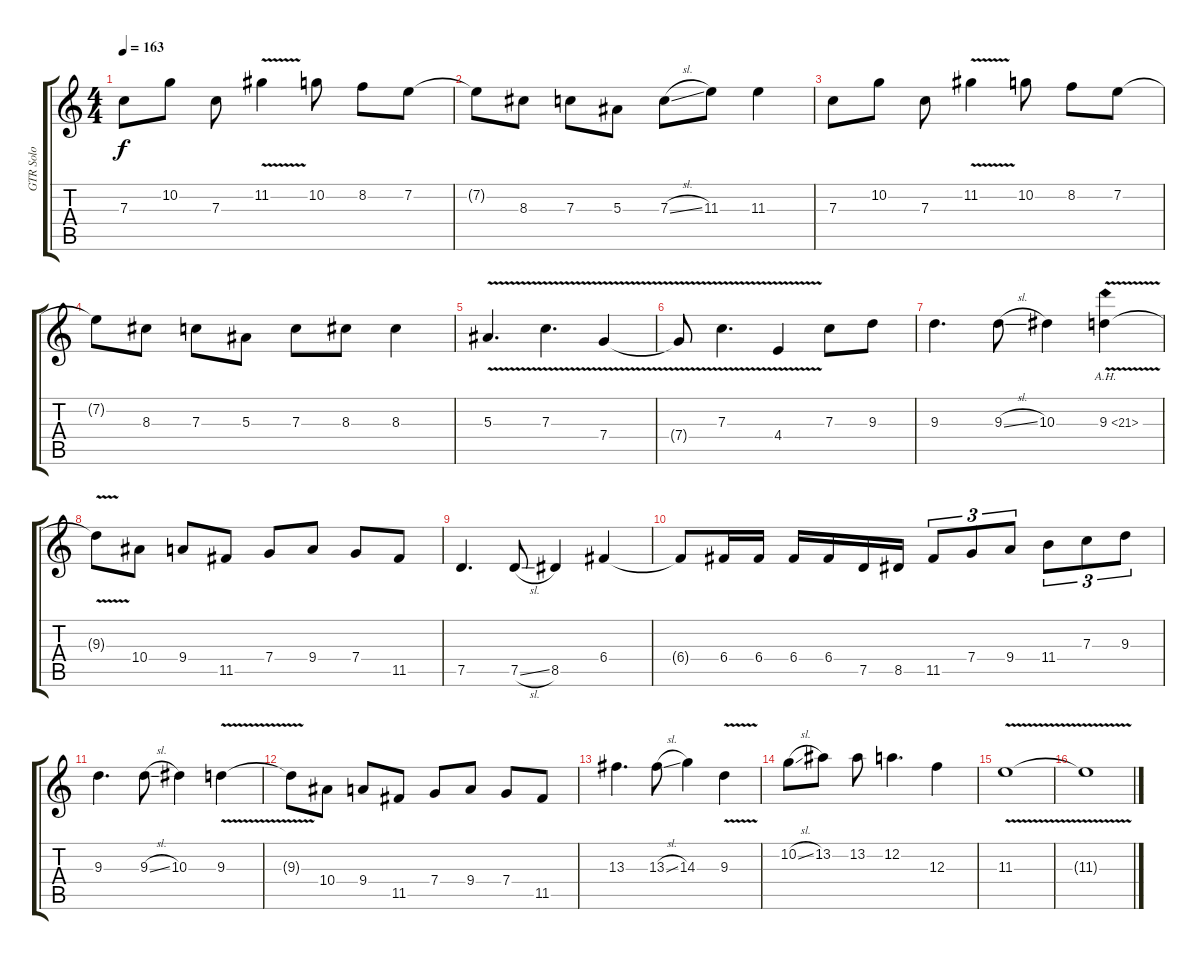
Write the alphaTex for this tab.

\track ("GTR Solo" "GTR Solo") {instrument distortionguitar}
\staff {score tabs}
\tuning (D4 A3 F3 C3 G2 C2) {hide}
\ts (4 4)
\tempo 163
\clef g2
\ks c
7.3.8{dy f} 10.2.8 7.3.8 11.2{v}.4 10.2.8 8.2.8 7.2.8 |
7.2{t}.8 8.3.8 7.3.8 5.3.8 7.3{sl}.8 11.3.8 11.3.4 |
7.3.8 10.2.8 7.3.8 11.2{v}.4 10.2.8 8.2.8 7.2.8 |
7.2{t}.8 8.3.8 7.3.8 5.3.8 7.3.8 8.3.8 8.3.4 |
5.3{v}.4{d} 7.3{v}.4{d} 7.4{v}.4 |
7.4{t}.8 7.3{v}.4{d} 4.4{v}.4 7.3.8 9.3.8 |
9.3.4{d} 9.3{sl}.8 10.3.4 9.3{ah 12 v}.4 |
9.3{t}.8 10.4.8 9.4.8 11.5.8 7.4.8 9.4.8 7.4.8 11.5.8 |
7.5.4{d} 7.5{sl}.8 8.5.4 6.4.4 |
6.4{t}.8 6.4.16 6.4.16 6.4.16 6.4.16 7.5.16 8.5.16 11.5.8{tu (3 2)} 7.4.8{tu (3 2)} 9.4.8{tu (3 2)} 11.4.8{tu (3 2)} 7.3.8{tu (3 2)} 9.3.8{tu (3 2)} |
9.3.4{d} 9.3{sl}.8 10.3.4 9.3{v}.4 |
9.3{t}.8 10.4.8 9.4.8 11.5.8 7.4.8 9.4.8 7.4.8 11.5.8 |
13.3.4{d} 13.3{sl}.8 14.3.4 9.3{v}.4 |
10.2{sl}.8 13.2.8 13.2.8 12.2.4{d} 12.3.4 |
11.3{v}.1 |
11.3{t}.1
